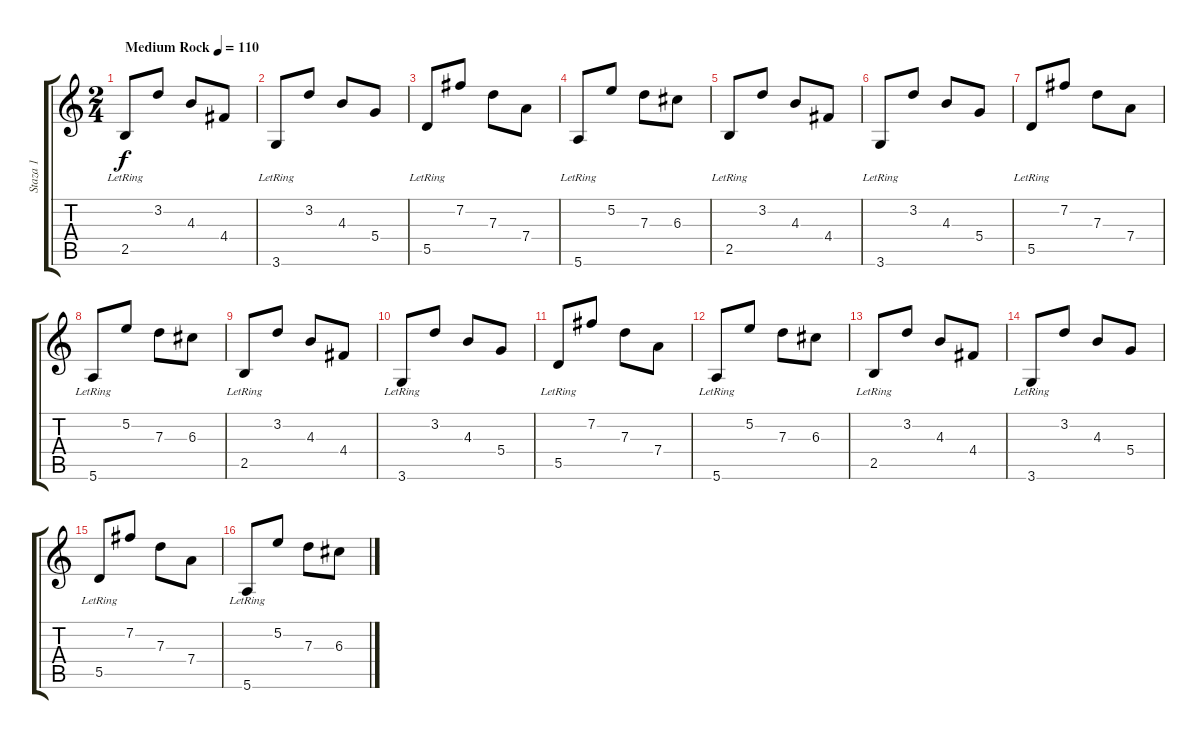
\track ("Staza 1" "Staza 1") {instrument electricguitarclean}
\staff {score tabs}
\tuning (E4 B3 G3 D3 A2 E2) {hide}
\ts (2 4)
\tempo (110 "Medium Rock")
\clef g2
\ks c
2.5{lr}.8{dy f instrument electricguitarclean} 3.2.8 4.3.8 4.4.8 |
3.6{lr}.8 3.2.8 4.3.8 5.4.8 |
5.5{lr}.8 7.2.8 7.3.8 7.4.8 |
5.6{lr}.8 5.2.8 7.3.8 6.3.8 |
2.5{lr}.8 3.2.8 4.3.8 4.4.8 |
3.6{lr}.8 3.2.8 4.3.8 5.4.8 |
5.5{lr}.8 7.2.8 7.3.8 7.4.8 |
5.6{lr}.8 5.2.8 7.3.8 6.3.8 |
2.5{lr}.8 3.2.8 4.3.8 4.4.8 |
3.6{lr}.8 3.2.8 4.3.8 5.4.8 |
5.5{lr}.8 7.2.8 7.3.8 7.4.8 |
5.6{lr}.8 5.2.8 7.3.8 6.3.8 |
2.5{lr}.8 3.2.8 4.3.8 4.4.8 |
3.6{lr}.8 3.2.8 4.3.8 5.4.8 |
5.5{lr}.8 7.2.8 7.3.8 7.4.8 |
5.6{lr}.8 5.2.8 7.3.8 6.3.8
